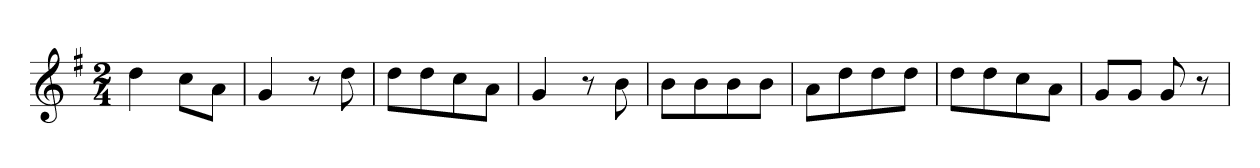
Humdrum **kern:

**kern
*part1
*staff1
*clefG2
*k[f#]
*G:
*M2/4
=1
4dd\
8cc\L
8a\J
=2
4g/
8r
8dd\
=3
8dd\L
8dd\
8cc\
8a\J
=4
4g/
8r
8b\
=5
8b\L
8b\
8b\
8b\J
=6
8a\L
8dd\
8dd\
8dd\J
=7
8dd\L
8dd\
8cc\
8a\J
=8
8g/L
8g/J
8g/
8r
=
*-
